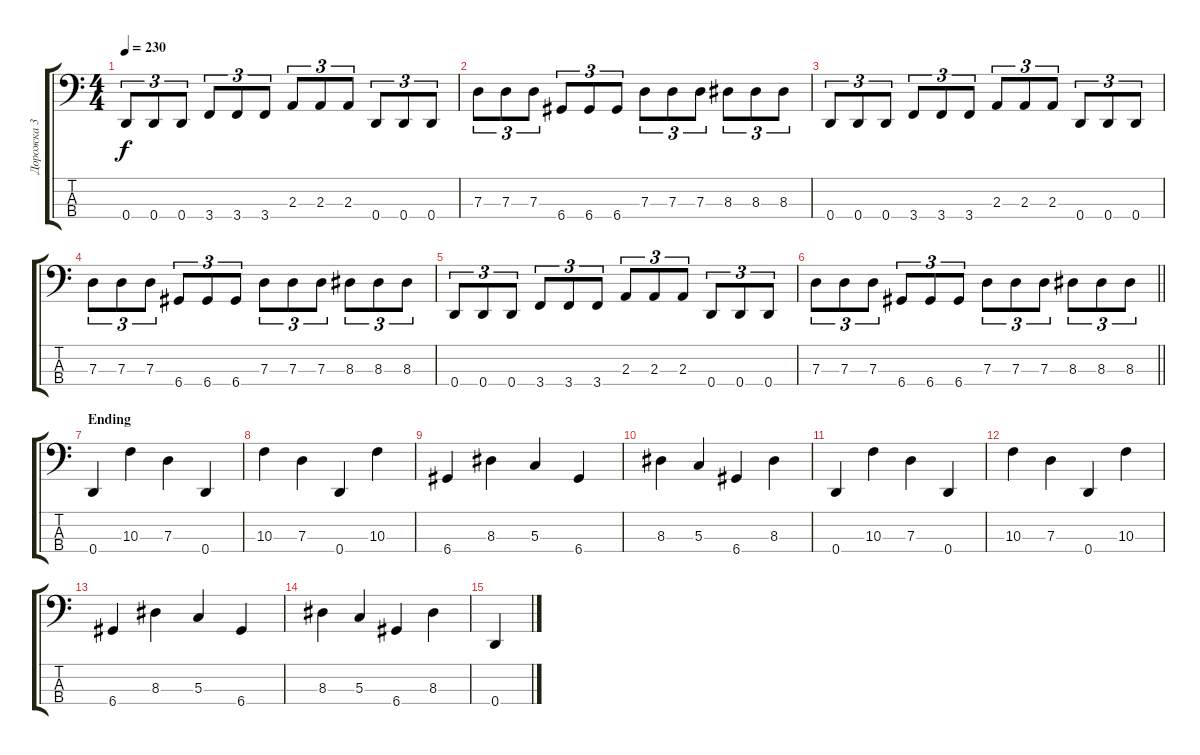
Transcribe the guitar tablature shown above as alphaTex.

\track ("Дорожка 3" "Дорожка 3") {instrument electricbasspick}
\staff {score tabs}
\tuning (F2 C2 G1 D1) {hide}
\ts (4 4)
\tempo 230
\clef f4
\ks c
0.4.8{tu (3 2) dy f} 0.4.8{tu (3 2)} 0.4.8{tu (3 2)} 3.4.8{tu (3 2)} 3.4.8{tu (3 2)} 3.4.8{tu (3 2)} 2.3.8{tu (3 2)} 2.3.8{tu (3 2)} 2.3.8{tu (3 2)} 0.4.8{tu (3 2)} 0.4.8{tu (3 2)} 0.4.8{tu (3 2)} |
7.3.8{tu (3 2)} 7.3.8{tu (3 2)} 7.3.8{tu (3 2)} 6.4.8{tu (3 2)} 6.4.8{tu (3 2)} 6.4.8{tu (3 2)} 7.3.8{tu (3 2)} 7.3.8{tu (3 2)} 7.3.8{tu (3 2)} 8.3.8{tu (3 2)} 8.3.8{tu (3 2)} 8.3.8{tu (3 2)} |
0.4.8{tu (3 2)} 0.4.8{tu (3 2)} 0.4.8{tu (3 2)} 3.4.8{tu (3 2)} 3.4.8{tu (3 2)} 3.4.8{tu (3 2)} 2.3.8{tu (3 2)} 2.3.8{tu (3 2)} 2.3.8{tu (3 2)} 0.4.8{tu (3 2)} 0.4.8{tu (3 2)} 0.4.8{tu (3 2)} |
7.3.8{tu (3 2)} 7.3.8{tu (3 2)} 7.3.8{tu (3 2)} 6.4.8{tu (3 2)} 6.4.8{tu (3 2)} 6.4.8{tu (3 2)} 7.3.8{tu (3 2)} 7.3.8{tu (3 2)} 7.3.8{tu (3 2)} 8.3.8{tu (3 2)} 8.3.8{tu (3 2)} 8.3.8{tu (3 2)} |
0.4.8{tu (3 2)} 0.4.8{tu (3 2)} 0.4.8{tu (3 2)} 3.4.8{tu (3 2)} 3.4.8{tu (3 2)} 3.4.8{tu (3 2)} 2.3.8{tu (3 2)} 2.3.8{tu (3 2)} 2.3.8{tu (3 2)} 0.4.8{tu (3 2)} 0.4.8{tu (3 2)} 0.4.8{tu (3 2)} |
\barLineRight lightlight
7.3.8{tu (3 2)} 7.3.8{tu (3 2)} 7.3.8{tu (3 2)} 6.4.8{tu (3 2)} 6.4.8{tu (3 2)} 6.4.8{tu (3 2)} 7.3.8{tu (3 2)} 7.3.8{tu (3 2)} 7.3.8{tu (3 2)} 8.3.8{tu (3 2)} 8.3.8{tu (3 2)} 8.3.8{tu (3 2)} |
\section ("" "Ending")
0.4.4 10.3.4 7.3.4 0.4.4 |
10.3.4 7.3.4 0.4.4 10.3.4 |
6.4.4 8.3.4 5.3.4 6.4.4 |
8.3.4 5.3.4 6.4.4 8.3.4 |
0.4.4 10.3.4 7.3.4 0.4.4 |
10.3.4 7.3.4 0.4.4 10.3.4 |
6.4.4 8.3.4 5.3.4 6.4.4 |
8.3.4 5.3.4 6.4.4 8.3.4 |
0.4.4
